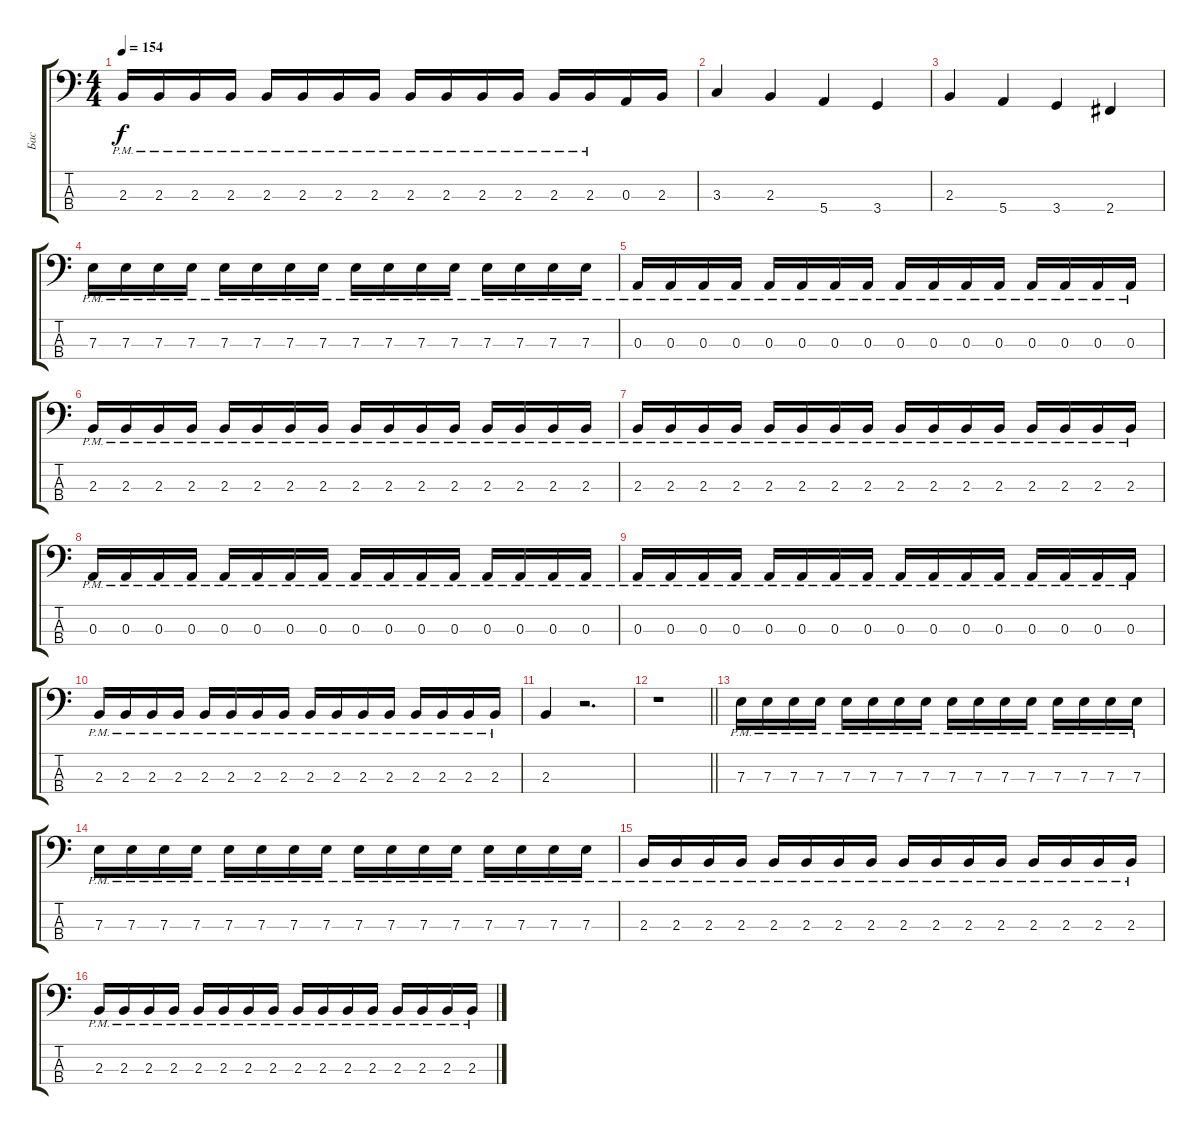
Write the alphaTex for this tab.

\track ("Бас" "Бас") {instrument electricbasspick}
\staff {score tabs}
\tuning (G2 D2 A1 E1) {hide}
\ts (4 4)
\tempo 154
\clef f4
\ks c
2.3{pm}.16{dy f} 2.3{pm}.16 2.3{pm}.16 2.3{pm}.16 2.3{pm}.16 2.3{pm}.16 2.3{pm}.16 2.3{pm}.16 2.3{pm}.16 2.3{pm}.16 2.3{pm}.16 2.3{pm}.16 2.3{pm}.16 2.3{pm}.16 0.3.16{instrument electricbasspick} 2.3.16 |
3.3.4 2.3.4 5.4.4 3.4.4 |
2.3.4 5.4.4 3.4.4 2.4.4 |
7.3{pm}.16{instrument distortionguitar} 7.3{pm}.16 7.3{pm}.16 7.3{pm}.16 7.3{pm}.16 7.3{pm}.16 7.3{pm}.16 7.3{pm}.16 7.3{pm}.16 7.3{pm}.16 7.3{pm}.16 7.3{pm}.16 7.3{pm}.16 7.3{pm}.16 7.3{pm}.16 7.3{pm}.16 |
0.3{pm}.16 0.3{pm}.16 0.3{pm}.16 0.3{pm}.16 0.3{pm}.16 0.3{pm}.16 0.3{pm}.16 0.3{pm}.16 0.3{pm}.16 0.3{pm}.16 0.3{pm}.16 0.3{pm}.16 0.3{pm}.16 0.3{pm}.16 0.3{pm}.16 0.3{pm}.16 |
2.3{pm}.16 2.3{pm}.16 2.3{pm}.16 2.3{pm}.16 2.3{pm}.16 2.3{pm}.16 2.3{pm}.16 2.3{pm}.16 2.3{pm}.16 2.3{pm}.16 2.3{pm}.16 2.3{pm}.16 2.3{pm}.16 2.3{pm}.16 2.3{pm}.16 2.3{pm}.16 |
2.3{pm}.16 2.3{pm}.16 2.3{pm}.16 2.3{pm}.16 2.3{pm}.16 2.3{pm}.16 2.3{pm}.16 2.3{pm}.16 2.3{pm}.16 2.3{pm}.16 2.3{pm}.16 2.3{pm}.16 2.3{pm}.16 2.3{pm}.16 2.3{pm}.16 2.3{pm}.16 |
0.3{pm}.16 0.3{pm}.16 0.3{pm}.16 0.3{pm}.16 0.3{pm}.16 0.3{pm}.16 0.3{pm}.16 0.3{pm}.16 0.3{pm}.16 0.3{pm}.16 0.3{pm}.16 0.3{pm}.16 0.3{pm}.16 0.3{pm}.16 0.3{pm}.16 0.3{pm}.16 |
0.3{pm}.16 0.3{pm}.16 0.3{pm}.16 0.3{pm}.16 0.3{pm}.16 0.3{pm}.16 0.3{pm}.16 0.3{pm}.16 0.3{pm}.16 0.3{pm}.16 0.3{pm}.16 0.3{pm}.16 0.3{pm}.16 0.3{pm}.16 0.3{pm}.16 0.3{pm}.16 |
2.3{pm}.16 2.3{pm}.16 2.3{pm}.16 2.3{pm}.16 2.3{pm}.16 2.3{pm}.16 2.3{pm}.16 2.3{pm}.16 2.3{pm}.16 2.3{pm}.16 2.3{pm}.16 2.3{pm}.16 2.3{pm}.16 2.3{pm}.16 2.3{pm}.16 2.3{pm}.16 |
2.3.4 r.2{d} |
\barLineRight lightlight
r.1 |
7.3{pm}.16 7.3{pm}.16 7.3{pm}.16 7.3{pm}.16 7.3{pm}.16 7.3{pm}.16 7.3{pm}.16 7.3{pm}.16 7.3{pm}.16 7.3{pm}.16 7.3{pm}.16 7.3{pm}.16 7.3{pm}.16 7.3{pm}.16 7.3{pm}.16 7.3{pm}.16 |
7.3{pm}.16 7.3{pm}.16 7.3{pm}.16 7.3{pm}.16 7.3{pm}.16 7.3{pm}.16 7.3{pm}.16 7.3{pm}.16 7.3{pm}.16 7.3{pm}.16 7.3{pm}.16 7.3{pm}.16 7.3{pm}.16 7.3{pm}.16 7.3{pm}.16 7.3{pm}.16 |
2.3{pm}.16 2.3{pm}.16 2.3{pm}.16 2.3{pm}.16 2.3{pm}.16 2.3{pm}.16 2.3{pm}.16 2.3{pm}.16 2.3{pm}.16 2.3{pm}.16 2.3{pm}.16 2.3{pm}.16 2.3{pm}.16 2.3{pm}.16 2.3{pm}.16 2.3{pm}.16 |
2.3{pm}.16 2.3{pm}.16 2.3{pm}.16 2.3{pm}.16 2.3{pm}.16 2.3{pm}.16 2.3{pm}.16 2.3{pm}.16 2.3{pm}.16 2.3{pm}.16 2.3{pm}.16 2.3{pm}.16 2.3{pm}.16 2.3{pm}.16 2.3{pm}.16 2.3{pm}.16
